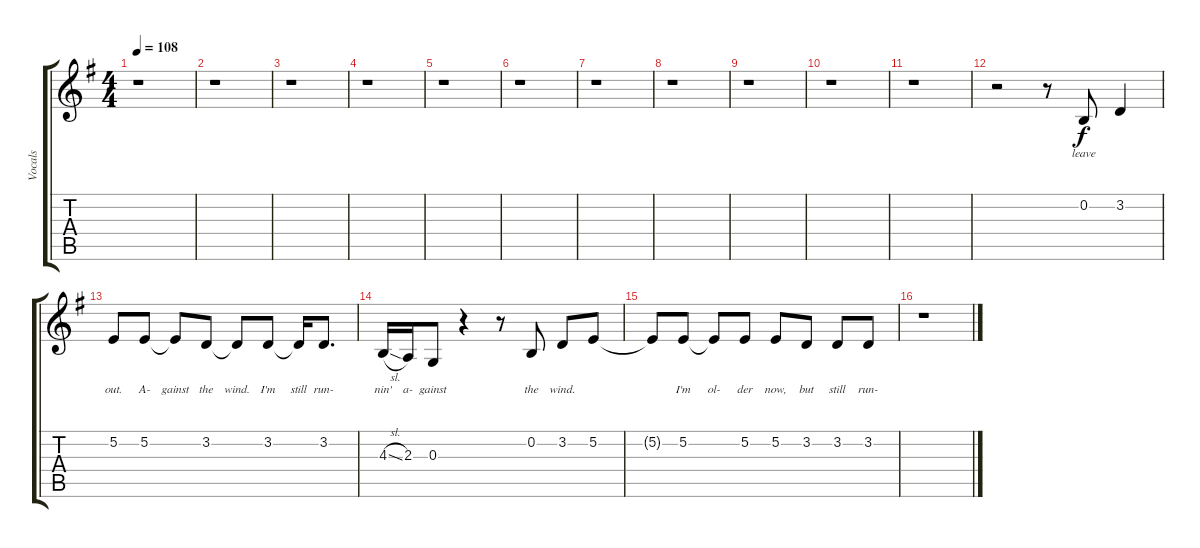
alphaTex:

\track ("Vocals" "Vocals") {instrument clarinet}
\staff {score tabs}
\tuning (E4 B3 G3 D3 A2 E2) {hide}
\ts (4 4)
\tempo 108
\clef g2
\ks g
r.1{dy f} |
r.1 |
r.1 |
r.1 |
r.1 |
r.1 |
r.1 |
r.1 |
r.1 |
r.1 |
r.1 |
r.2 r.8 0.2.8{lyrics (0 "leave") lyrics (1 "") lyrics (2 "") lyrics (3 "") lyrics (4 "")} 3.2.4{lyrics (0 "") lyrics (1 "") lyrics (2 "") lyrics (3 "") lyrics (4 "")} |
5.2.8{lyrics (0 "out.") lyrics (1 "") lyrics (2 "") lyrics (3 "") lyrics (4 "")} 5.2.8{lyrics (0 "A-") lyrics (1 "") lyrics (2 "") lyrics (3 "") lyrics (4 "")} 5.2{t}.8{lyrics (0 "gainst") lyrics (1 "") lyrics (2 "") lyrics (3 "") lyrics (4 "")} 3.2.8{lyrics (0 "the") lyrics (1 "") lyrics (2 "") lyrics (3 "") lyrics (4 "")} 3.2{t}.8{lyrics (0 "wind.") lyrics (1 "") lyrics (2 "") lyrics (3 "") lyrics (4 "")} 3.2.8{lyrics (0 "I'm") lyrics (1 "") lyrics (2 "") lyrics (3 "") lyrics (4 "")} 3.2{t}.16{lyrics (0 "still") lyrics (1 "") lyrics (2 "") lyrics (3 "") lyrics (4 "")} 3.2.8{d lyrics (0 "run-") lyrics (1 "") lyrics (2 "") lyrics (3 "") lyrics (4 "")} |
4.3{sl}.16{lyrics (0 "nin'") lyrics (1 "") lyrics (2 "") lyrics (3 "") lyrics (4 "")} 2.3.16{lyrics (0 "a-") lyrics (1 "") lyrics (2 "") lyrics (3 "") lyrics (4 "")} 0.3.8{lyrics (0 "gainst") lyrics (1 "") lyrics (2 "") lyrics (3 "") lyrics (4 "")} r.4 r.8 0.2.8{lyrics (0 "the") lyrics (1 "") lyrics (2 "") lyrics (3 "") lyrics (4 "")} 3.2.8{lyrics (0 "wind.") lyrics (1 "") lyrics (2 "") lyrics (3 "") lyrics (4 "")} 5.2.8{lyrics (0 "") lyrics (1 "") lyrics (2 "") lyrics (3 "") lyrics (4 "")} |
5.2{t}.8{lyrics (0 "") lyrics (1 "") lyrics (2 "") lyrics (3 "") lyrics (4 "")} 5.2.8{lyrics (0 "I'm") lyrics (1 "") lyrics (2 "") lyrics (3 "") lyrics (4 "")} 5.2{t}.8{lyrics (0 "ol-") lyrics (1 "") lyrics (2 "") lyrics (3 "") lyrics (4 "")} 5.2.8{lyrics (0 "der") lyrics (1 "") lyrics (2 "") lyrics (3 "") lyrics (4 "")} 5.2.8{lyrics (0 "now,") lyrics (1 "") lyrics (2 "") lyrics (3 "") lyrics (4 "")} 3.2.8{lyrics (0 "but") lyrics (1 "") lyrics (2 "") lyrics (3 "") lyrics (4 "")} 3.2.8{lyrics (0 "still") lyrics (1 "") lyrics (2 "") lyrics (3 "") lyrics (4 "")} 3.2.8{lyrics (0 "run-") lyrics (1 "") lyrics (2 "") lyrics (3 "") lyrics (4 "")} |
r.1
